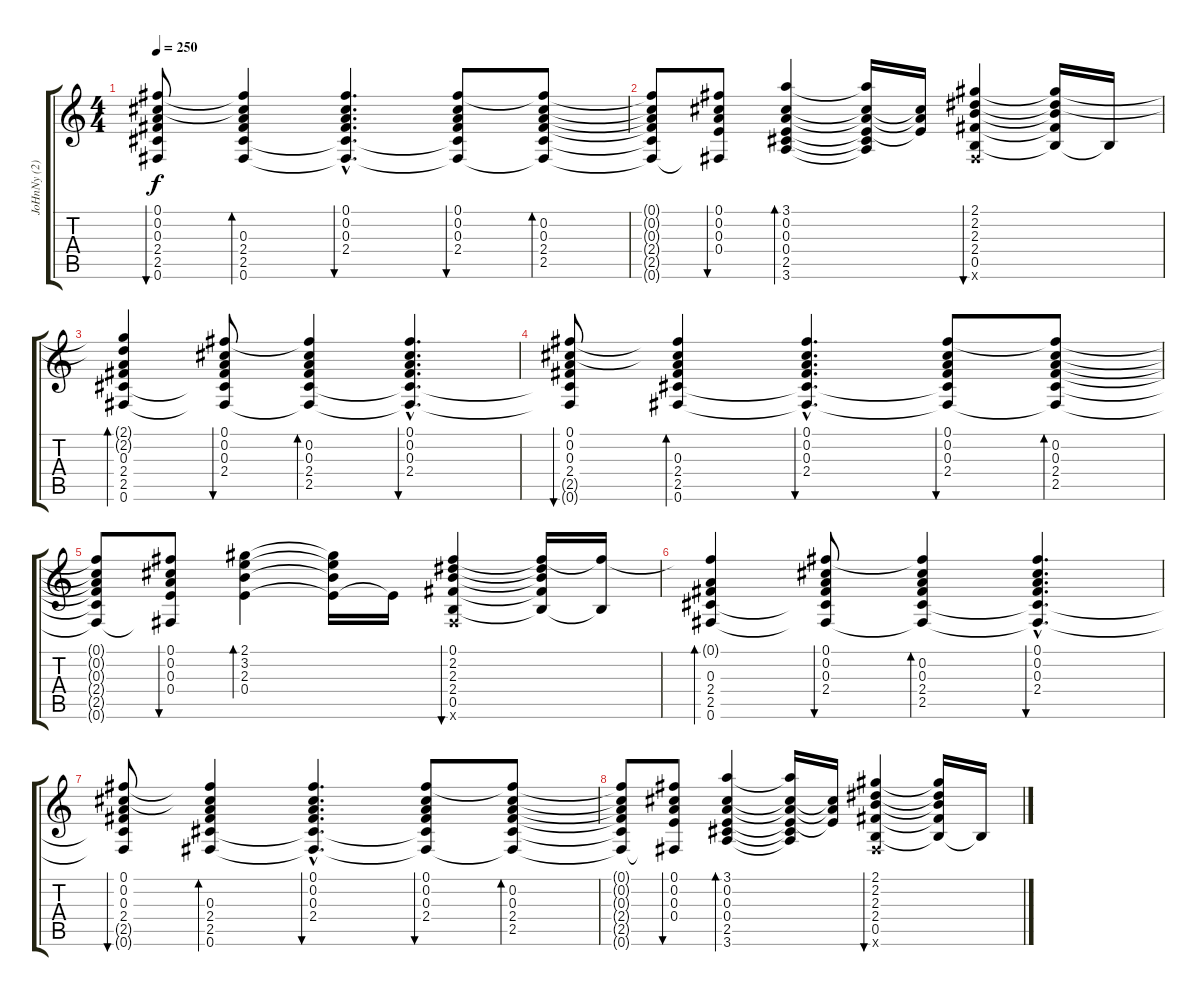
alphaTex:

\track ("JoHnNy (2)" "JoHnNy (2)") {instrument electricguitarclean}
\staff {score tabs}
\tuning (Gb4 Db4 A3 E3 B2 Gb2) {hide}
\ts (4 4)
\tempo 250
\clef g2
\ks c
(0.1 0.2 0.3 2.4 2.5{t} 0.6{t}).8{bu 30 dy f} (0.1{t} 0.2{t} 0.3 2.4 2.5 0.6).4{bd 30} (0.1{hac} 0.2{hac} 0.3{hac} 2.4{hac} 2.5{hac t} 0.6{hac t}).4{d bu 30} (0.1 0.2 0.3 2.4 2.5{t} 0.6{t}).8{bu 30} (0.1{t} 0.2 0.3 2.4 2.5 0.6{t}).8{bd 30} |
(0.1{t} 0.2{t} 0.3{t} 2.4{t} 2.5{t} 0.6{t}).8 (0.1 0.2 0.3 0.4 0.6{t}).8{bu 30} (3.1 0.2 0.3 0.4 2.5 3.6).4{bd 30} (3.1{t} 0.2{t} 0.3{t} 0.4{t} 2.5{t} 3.6{t}).16 (0.2{t} 0.3{t} 0.4{t}).16 (2.1 2.2 2.3 2.4 0.5 0.6{x}).4{bu 30} (2.1{t} 2.2{t} 2.3{t} 2.4{t} 0.5{t}).16 0.5{t}.16 |
(2.1{t} 2.2{t} 0.3 2.4 2.5 0.6).4{bd 30} (0.1 0.2 0.3 2.4 2.5{t} 0.6{t}).8{bu 30} (0.1{t} 0.2 0.3 2.4 2.5 0.6{t}).4{bd 30} (0.1{hac} 0.2{hac} 0.3{hac} 2.4{hac} 2.5{hac t} 0.6{hac t}).4{d bu 30} |
(0.1 0.2 0.3 2.4 2.5{t} 0.6{t}).8{bu 30} (0.1{t} 0.2{t} 0.3 2.4 2.5 0.6).4{bd 30} (0.1{hac} 0.2{hac} 0.3{hac} 2.4{hac} 2.5{hac t} 0.6{hac t}).4{d bu 30} (0.1 0.2 0.3 2.4 2.5{t} 0.6{t}).8{bu 30} (0.1{t} 0.2 0.3 2.4 2.5 0.6{t}).8{bd 30} |
(0.1{t} 0.2{t} 0.3{t} 2.4{t} 2.5{t} 0.6{t}).8 (0.1 0.2 0.3 0.4 0.6{t}).8{bu 30} (2.1 3.2 2.3 0.4).4{bd 30} (2.1{t} 3.2{t} 2.3{t} 0.4{t}).16 0.4{t}.16 (0.1 2.2 2.3 2.4 0.5 0.6{x}).4{bu 30} (0.1{t} 2.2{t} 2.3{t} 2.4{t} 0.5{t}).16 (0.1{t} 0.5{t}).16 |
(0.1{t} 0.3 2.4 2.5 0.6).4{bd 30} (0.1 0.2 0.3 2.4 2.5{t} 0.6{t}).8{bu 30} (0.1{t} 0.2 0.3 2.4 2.5 0.6{t}).4{bd 30} (0.1{hac} 0.2{hac} 0.3{hac} 2.4{hac} 2.5{hac t} 0.6{hac t}).4{d bu 30} |
(0.1 0.2 0.3 2.4 2.5{t} 0.6{t}).8{bu 30} (0.1{t} 0.2{t} 0.3 2.4 2.5 0.6).4{bd 30} (0.1{hac} 0.2{hac} 0.3{hac} 2.4{hac} 2.5{hac t} 0.6{hac t}).4{d bu 30} (0.1 0.2 0.3 2.4 2.5{t} 0.6{t}).8{bu 30} (0.1{t} 0.2 0.3 2.4 2.5 0.6{t}).8{bd 30} |
(0.1{t} 0.2{t} 0.3{t} 2.4{t} 2.5{t} 0.6{t}).8 (0.1 0.2 0.3 0.4 0.6{t}).8{bu 30} (3.1 0.2 0.3 0.4 2.5 3.6).4{bd 30} (3.1{t} 0.2{t} 0.3{t} 0.4{t} 2.5{t} 3.6{t}).16 (0.2{t} 0.3{t} 0.4{t}).16 (2.1 2.2 2.3 2.4 0.5 0.6{x}).4{bu 30} (2.1{t} 2.2{t} 2.3{t} 2.4{t} 0.5{t}).16 0.5{t}.16
